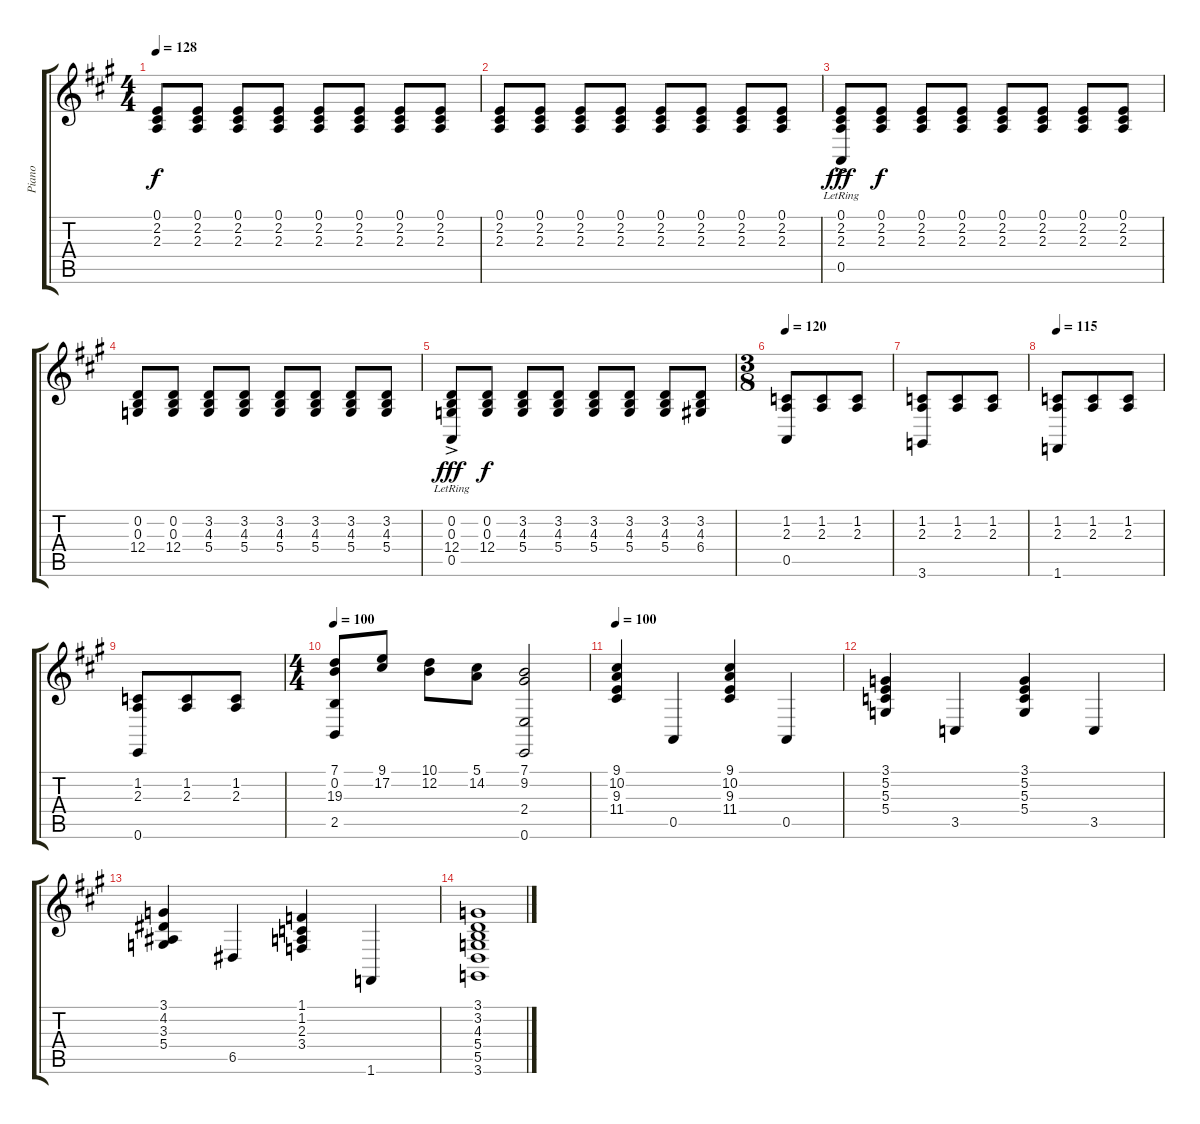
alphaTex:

\track ("Piano" "Piano") {instrument acousticgrandpiano}
\staff {score tabs}
\tuning (E4 B3 G3 D3 A2 E2) {hide}
\ts (4 4)
\tempo 128
\clef g2
\ks a
(0.1 2.2 2.3).8{dy f} (0.1 2.2 2.3).8 (0.1 2.2 2.3).8 (0.1 2.2 2.3).8 (0.1 2.2 2.3).8 (0.1 2.2 2.3).8 (0.1 2.2 2.3).8 (0.1 2.2 2.3).8 |
(0.1 2.2 2.3).8 (0.1 2.2 2.3).8 (0.1 2.2 2.3).8 (0.1 2.2 2.3).8 (0.1 2.2 2.3).8 (0.1 2.2 2.3).8 (0.1 2.2 2.3).8 (0.1 2.2 2.3).8 |
(0.1 2.2 2.3 0.5{ac lr}).8{dy fff} (0.1 2.2 2.3).8{dy f} (0.1 2.2 2.3).8 (0.1 2.2 2.3).8 (0.1 2.2 2.3).8 (0.1 2.2 2.3).8 (0.1 2.2 2.3).8 (0.1 2.2 2.3).8 |
(0.2 0.3 12.4).8 (0.2 0.3 12.4).8 (3.2 4.3 5.4).8 (3.2 4.3 5.4).8 (3.2 4.3 5.4).8 (3.2 4.3 5.4).8 (3.2 4.3 5.4).8 (3.2 4.3 5.4).8 |
(0.2 0.3 12.4 0.5{ac lr}).8{dy fff} (0.2 0.3 12.4).8{dy f} (3.2 4.3 5.4).8 (3.2 4.3 5.4).8 (3.2 4.3 5.4).8 (3.2 4.3 5.4).8 (3.2 4.3 5.4).8 (3.2 4.3 6.4).8 |
\ts (3 8)
\tempo 128
\tempo 120
(1.2 2.3 0.5).8 (1.2 2.3).8 (1.2 2.3).8 |
(1.2 2.3 3.6).8 (1.2 2.3).8 (1.2 2.3).8 |
\tempo 115
(1.2 2.3 1.6).8 (1.2 2.3).8 (1.2 2.3).8 |
(1.2 2.3 0.6).8 (1.2 2.3).8 (1.2 2.3).8 |
\ts (4 4)
\tempo 70
\tempo 100
(7.1 0.2 19.3 2.5).8{volume 9} (9.1 17.2).8 (10.1 12.2).8 (5.1 14.2).8 (7.1 9.2 2.4 0.6).2 |
\tempo 100
(9.1 10.2 9.3 11.4).4 0.5.4 (9.1 10.2 9.3 11.4).4 0.5.4 |
(3.1 5.2 5.3 5.4).4 3.5.4 (3.1 5.2 5.3 5.4).4 3.5.4 |
(3.1 4.2 3.3 5.4).4 6.5.4 (1.1 1.2 2.3 3.4).4 1.6.4 |
(3.1 3.2 4.3 5.4 5.5 3.6).1
